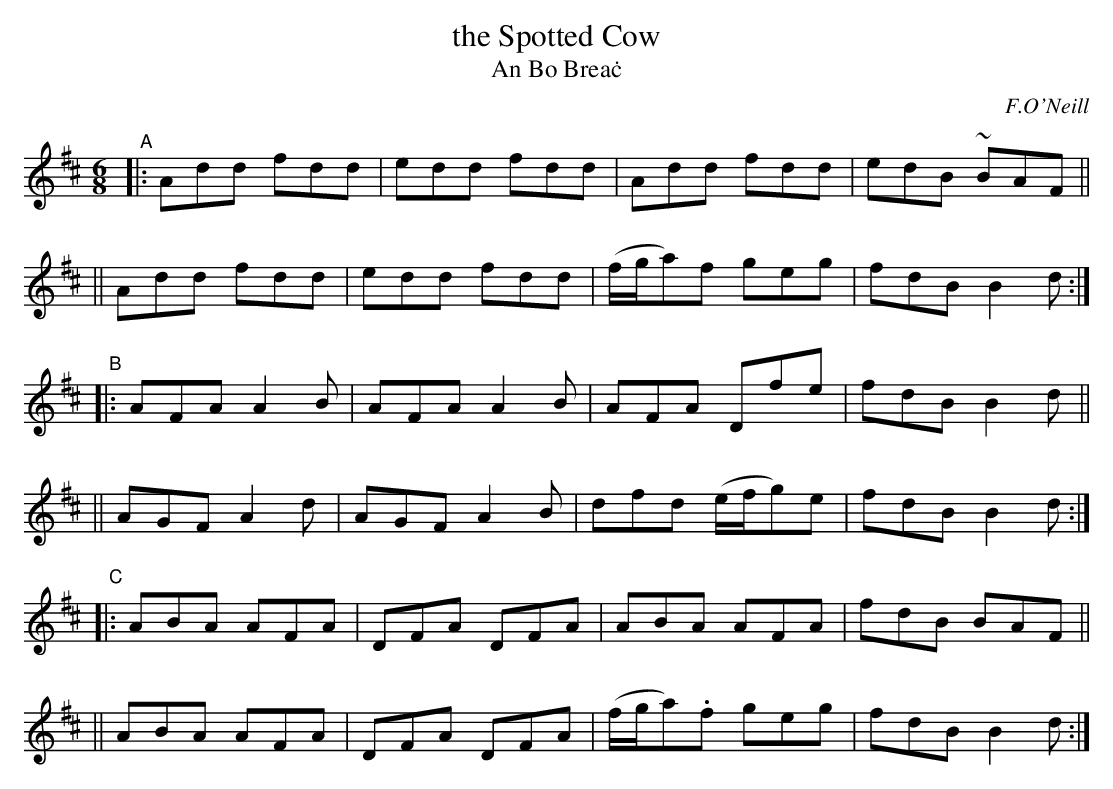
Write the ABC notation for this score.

X:1
T: the Spotted Cow
T: An Bo Brea\.c
O: F.O'Neill
M: 6/8
L: 1/8
K: D
"^A"\
|: Add fdd | edd fdd | Add fdd | edB ~BAF ||
|| Add fdd | edd fdd | (f/g/a)f geg | fdB B2 d :|
"^B"\
|: AFA A2B | AFA A2B | AFA Dfe | fdB B2d ||
|| AGF A2d | AGF A2B | dfd (e/f/g)e | fdB B2d :|
"^C"\
|: ABA AFA | DFA DFA | ABA AFA | fdB BAF ||
|| ABA AFA | DFA DFA | (f/g/a).f geg | fdB B2d :|
